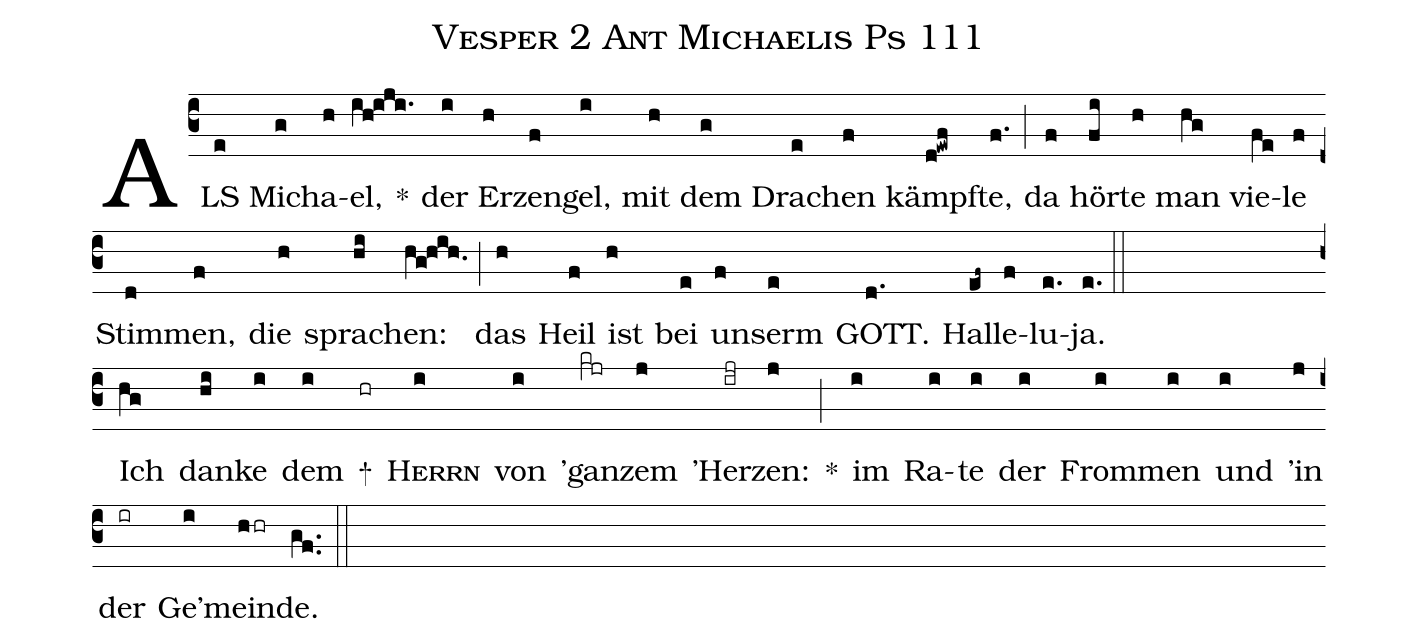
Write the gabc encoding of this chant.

name: Vesper 2 Ant Michaelis Ps 111;
%%
(c3) ALS(e) Mi(g)cha(h)el,(ih!iji.) *() der(i) Erz(h)en(f)gel,(i) mit(h) dem(g) Dra(e)chen(f) kämpf(d!ewf)te,(f.) (;) da(f) hör(fi)te(h) man(hg) vie(fe)le(f) Stim(d)men,(f) die(h) spra(hi)chen:(hg!hih.) (;) das(h) Heil(f) ist(h) bei(e) un(f)serm(e) GOTT.(d.) Hal(ef~)le(f)lu(e.)ja.(e.) (::) (Z)
Ich(hg) dan(hi)ke(i) dem(i) +(hr) <sc>Herrn</sc>(i) von(i) 'gan(kjr)zem(j) 'Her(ijr)zen:(j) *(;) im(i) Ra(i)te(i) der(i) From(i)men(i) und(i) 'in(j) der(ir) Ge(i)'mein(hhr)de.(gf..) (::)
